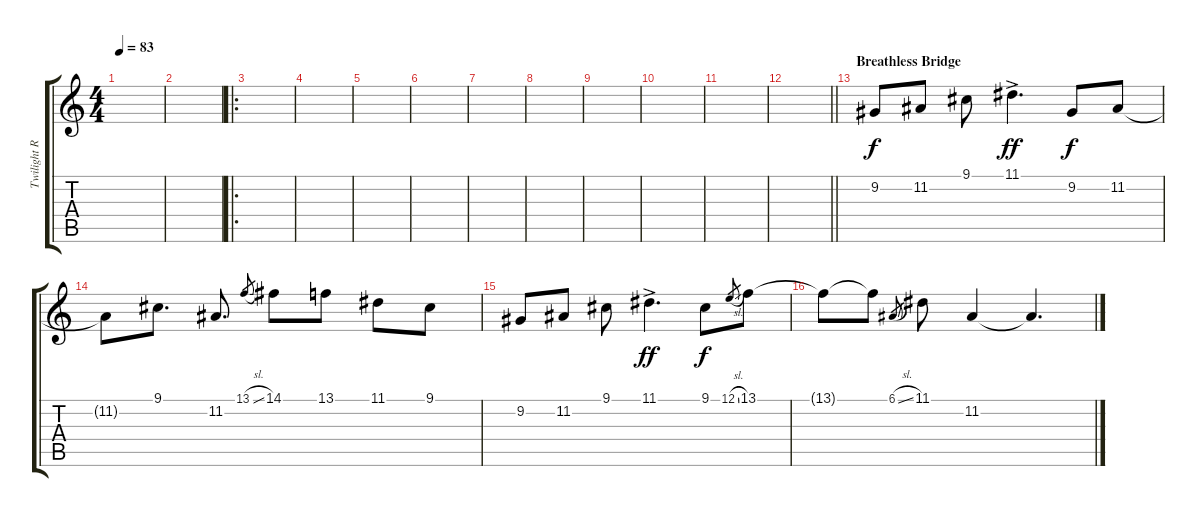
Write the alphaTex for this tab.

\track ("Twilight Riff 2" "Twilight R") {instrument trumpet}
\staff {score tabs}
\tuning (E4 B3 G3 D3 A2 E2) {hide}
\ts (4 4)
\tempo 83
\clef g2
\ks c
|
|
\ro
|
|
|
|
|
|
|
|
|
\barLineRight lightlight
|
\section ("" "Breathless Bridge")
9.2.8 11.2.8 9.1.8 11.1{ac}.4{d dy ff} 9.2.8{dy f} 11.2.8 |
11.2{t}.8 9.1.8{d} 11.2.8{d} 13.1{sl}.8{gr} 14.1.8 13.1.8 11.1.8 9.1.8 |
9.2.8 11.2.8 9.1.8 11.1{ac}.4{d dy ff} 9.1.8{dy f} 12.1{sl}.8{gr} 13.1.8 |
13.1{t}.8 13.1{t}.8 6.1{sl}.8{gr} 11.1.8 11.2.4 11.2{t}.4{d}
